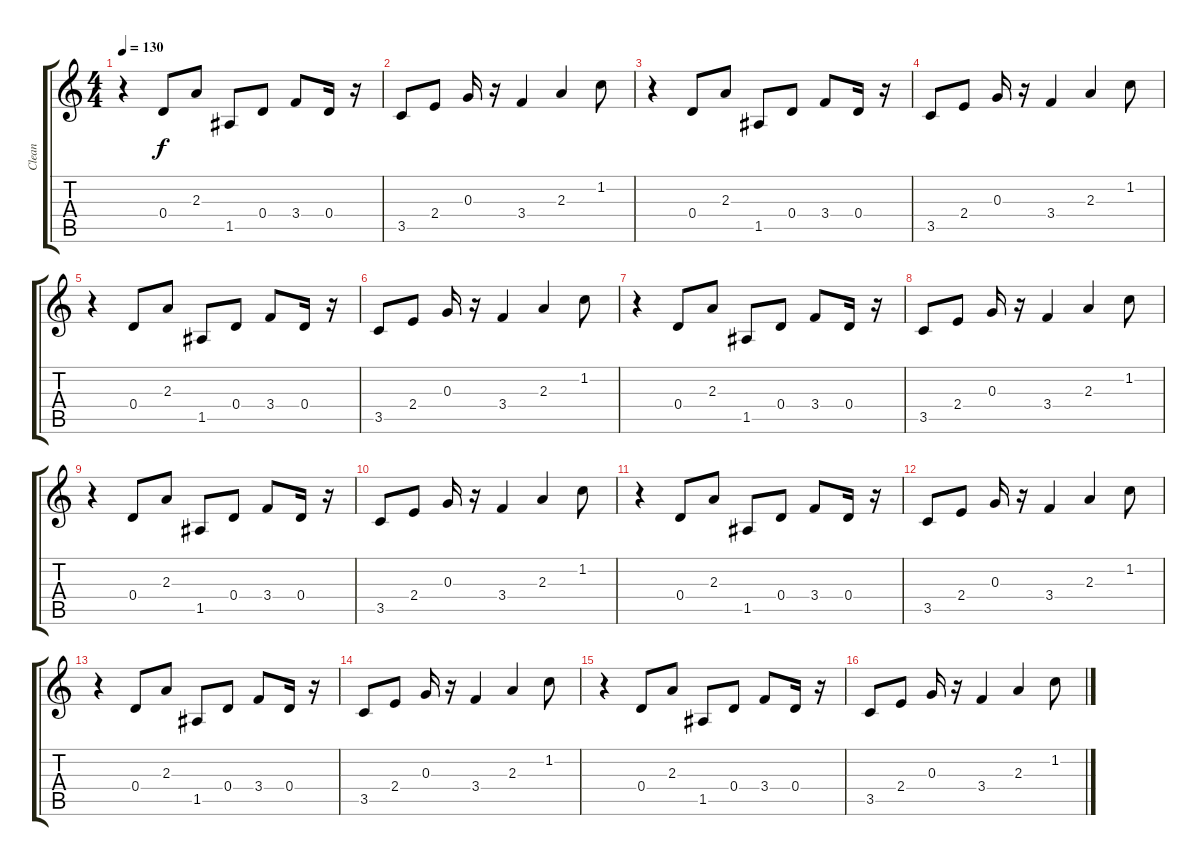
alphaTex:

\track ("Clean" "Clean") {instrument electricguitarclean}
\staff {score tabs}
\tuning (E4 B3 G3 D3 A2 E2) {hide}
\ts (4 4)
\tempo 130
\clef g2
\ks c
r.4{dy f} 0.4.8 2.3.8 1.5.8 0.4.8 3.4.8 0.4.16 r.16 |
3.5.8 2.4.8 0.3.16 r.16 3.4.4 2.3.4 1.2.8 |
r.4 0.4.8 2.3.8 1.5.8 0.4.8 3.4.8 0.4.16 r.16 |
3.5.8 2.4.8 0.3.16 r.16 3.4.4 2.3.4 1.2.8 |
r.4 0.4.8 2.3.8 1.5.8 0.4.8 3.4.8 0.4.16 r.16 |
3.5.8 2.4.8 0.3.16 r.16 3.4.4 2.3.4 1.2.8 |
r.4 0.4.8 2.3.8 1.5.8 0.4.8 3.4.8 0.4.16 r.16 |
3.5.8 2.4.8 0.3.16 r.16 3.4.4 2.3.4 1.2.8 |
r.4 0.4.8 2.3.8 1.5.8 0.4.8 3.4.8 0.4.16 r.16 |
3.5.8 2.4.8 0.3.16 r.16 3.4.4 2.3.4 1.2.8 |
r.4 0.4.8 2.3.8 1.5.8 0.4.8 3.4.8 0.4.16 r.16 |
3.5.8 2.4.8 0.3.16 r.16 3.4.4 2.3.4 1.2.8 |
r.4 0.4.8 2.3.8 1.5.8 0.4.8 3.4.8 0.4.16 r.16 |
3.5.8 2.4.8 0.3.16 r.16 3.4.4 2.3.4 1.2.8 |
r.4 0.4.8 2.3.8 1.5.8 0.4.8 3.4.8 0.4.16 r.16 |
3.5.8 2.4.8 0.3.16 r.16 3.4.4 2.3.4 1.2.8
